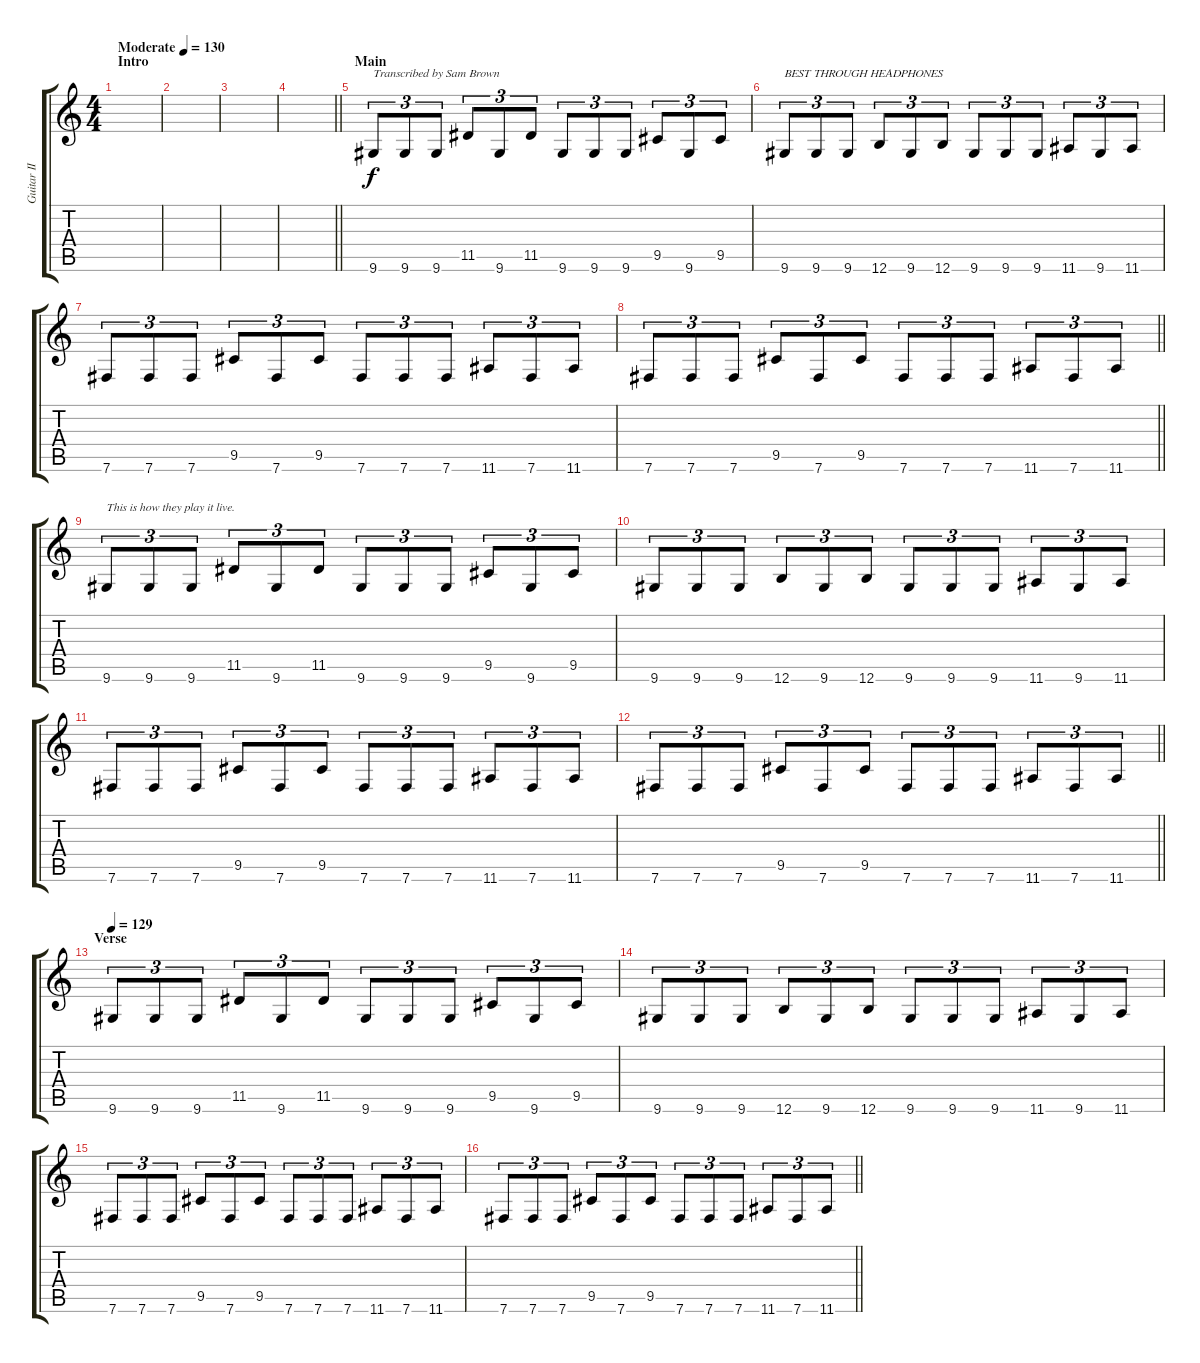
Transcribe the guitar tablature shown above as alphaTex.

\track ("Guitar II" "Guitar II") {instrument distortionguitar}
\staff {score tabs}
\tuning (B3 Gb3 D3 A2 E2 B1) {hide}
\ts (4 4)
\section ("" "Intro")
\tempo (130 "Moderate")
\clef g2
\ks c
|
|
|
\barLineRight lightlight
|
\section ("" "Main")
9.6.8{tu (3 2) txt "Transcribed by Sam Brown"} 9.6.8{tu (3 2)} 9.6.8{tu (3 2)} 11.5.8{tu (3 2)} 9.6.8{tu (3 2)} 11.5.8{tu (3 2)} 9.6.8{tu (3 2)} 9.6.8{tu (3 2)} 9.6.8{tu (3 2)} 9.5.8{tu (3 2)} 9.6.8{tu (3 2)} 9.5.8{tu (3 2)} |
9.6.8{tu (3 2) txt "BEST THROUGH HEADPHONES"} 9.6.8{tu (3 2)} 9.6.8{tu (3 2)} 12.6.8{tu (3 2)} 9.6.8{tu (3 2)} 12.6.8{tu (3 2)} 9.6.8{tu (3 2)} 9.6.8{tu (3 2)} 9.6.8{tu (3 2)} 11.6.8{tu (3 2)} 9.6.8{tu (3 2)} 11.6.8{tu (3 2)} |
7.6.8{tu (3 2)} 7.6.8{tu (3 2)} 7.6.8{tu (3 2)} 9.5.8{tu (3 2)} 7.6.8{tu (3 2)} 9.5.8{tu (3 2)} 7.6.8{tu (3 2)} 7.6.8{tu (3 2)} 7.6.8{tu (3 2)} 11.6.8{tu (3 2)} 7.6.8{tu (3 2)} 11.6.8{tu (3 2)} |
\barLineRight lightlight
7.6.8{tu (3 2)} 7.6.8{tu (3 2)} 7.6.8{tu (3 2)} 9.5.8{tu (3 2)} 7.6.8{tu (3 2)} 9.5.8{tu (3 2)} 7.6.8{tu (3 2)} 7.6.8{tu (3 2)} 7.6.8{tu (3 2)} 11.6.8{tu (3 2)} 7.6.8{tu (3 2)} 11.6.8{tu (3 2)} |
\section ("" "")
9.6.8{tu (3 2) txt "This is how they play it live."} 9.6.8{tu (3 2)} 9.6.8{tu (3 2)} 11.5.8{tu (3 2)} 9.6.8{tu (3 2)} 11.5.8{tu (3 2)} 9.6.8{tu (3 2)} 9.6.8{tu (3 2)} 9.6.8{tu (3 2)} 9.5.8{tu (3 2)} 9.6.8{tu (3 2)} 9.5.8{tu (3 2)} |
9.6.8{tu (3 2)} 9.6.8{tu (3 2)} 9.6.8{tu (3 2)} 12.6.8{tu (3 2)} 9.6.8{tu (3 2)} 12.6.8{tu (3 2)} 9.6.8{tu (3 2)} 9.6.8{tu (3 2)} 9.6.8{tu (3 2)} 11.6.8{tu (3 2)} 9.6.8{tu (3 2)} 11.6.8{tu (3 2)} |
7.6.8{tu (3 2)} 7.6.8{tu (3 2)} 7.6.8{tu (3 2)} 9.5.8{tu (3 2)} 7.6.8{tu (3 2)} 9.5.8{tu (3 2)} 7.6.8{tu (3 2)} 7.6.8{tu (3 2)} 7.6.8{tu (3 2)} 11.6.8{tu (3 2)} 7.6.8{tu (3 2)} 11.6.8{tu (3 2)} |
\barLineRight lightlight
7.6.8{tu (3 2)} 7.6.8{tu (3 2)} 7.6.8{tu (3 2)} 9.5.8{tu (3 2)} 7.6.8{tu (3 2)} 9.5.8{tu (3 2)} 7.6.8{tu (3 2)} 7.6.8{tu (3 2)} 7.6.8{tu (3 2)} 11.6.8{tu (3 2)} 7.6.8{tu (3 2)} 11.6.8{tu (3 2)} |
\section ("" "Verse")
\tempo 129
9.6.8{tu (3 2)} 9.6.8{tu (3 2)} 9.6.8{tu (3 2)} 11.5.8{tu (3 2)} 9.6.8{tu (3 2)} 11.5.8{tu (3 2)} 9.6.8{tu (3 2)} 9.6.8{tu (3 2)} 9.6.8{tu (3 2)} 9.5.8{tu (3 2)} 9.6.8{tu (3 2)} 9.5.8{tu (3 2)} |
9.6.8{tu (3 2)} 9.6.8{tu (3 2)} 9.6.8{tu (3 2)} 12.6.8{tu (3 2)} 9.6.8{tu (3 2)} 12.6.8{tu (3 2)} 9.6.8{tu (3 2)} 9.6.8{tu (3 2)} 9.6.8{tu (3 2)} 11.6.8{tu (3 2)} 9.6.8{tu (3 2)} 11.6.8{tu (3 2)} |
7.6.8{tu (3 2)} 7.6.8{tu (3 2)} 7.6.8{tu (3 2)} 9.5.8{tu (3 2)} 7.6.8{tu (3 2)} 9.5.8{tu (3 2)} 7.6.8{tu (3 2)} 7.6.8{tu (3 2)} 7.6.8{tu (3 2)} 11.6.8{tu (3 2)} 7.6.8{tu (3 2)} 11.6.8{tu (3 2)} |
\barLineRight lightlight
7.6.8{tu (3 2)} 7.6.8{tu (3 2)} 7.6.8{tu (3 2)} 9.5.8{tu (3 2)} 7.6.8{tu (3 2)} 9.5.8{tu (3 2)} 7.6.8{tu (3 2)} 7.6.8{tu (3 2)} 7.6.8{tu (3 2)} 11.6.8{tu (3 2)} 7.6.8{tu (3 2)} 11.6.8{tu (3 2)}
